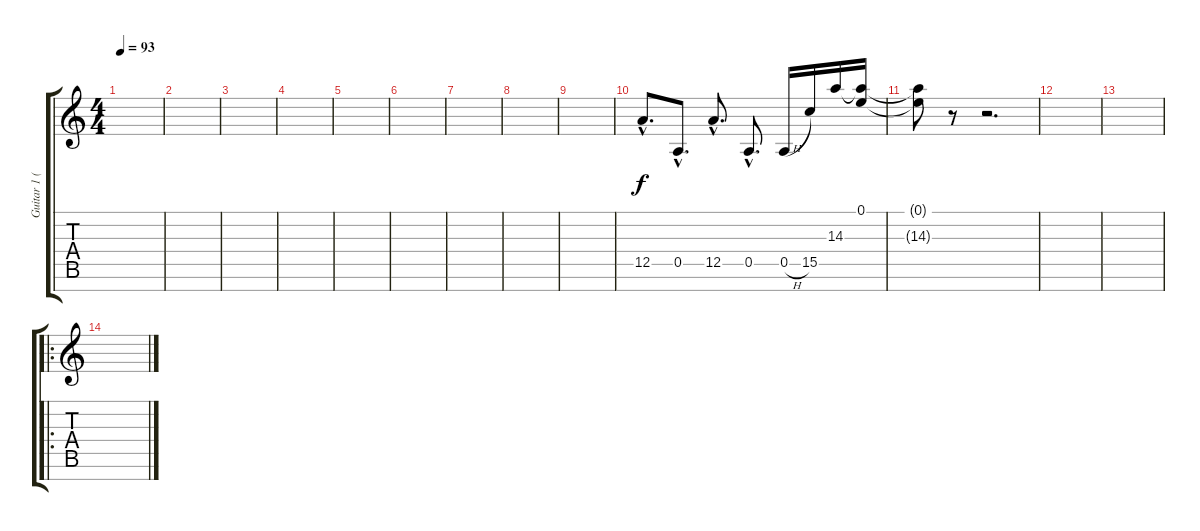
\track ("Guitar 1 (1st to 7th string)" "Guitar 1 (") {instrument distortionguitar}
\staff {score tabs}
\tuning (E4 B3 G3 D3 A2 E2 B1) {hide}
\ts (4 4)
\tempo 93
\clef g2
\ks c
|
|
|
|
|
|
|
|
|
12.5{hac}.8{d dy f instrument distortionguitar} 0.5{hac}.8{d} 12.5{hac}.8{d} 0.5{hac}.8{d} 0.5{h}.16 15.5.16 14.3.16 (0.1 14.3{t}).16 |
(0.1{t} 14.3{t}).8 r.8 r.2{d} |
|
|
\ro
